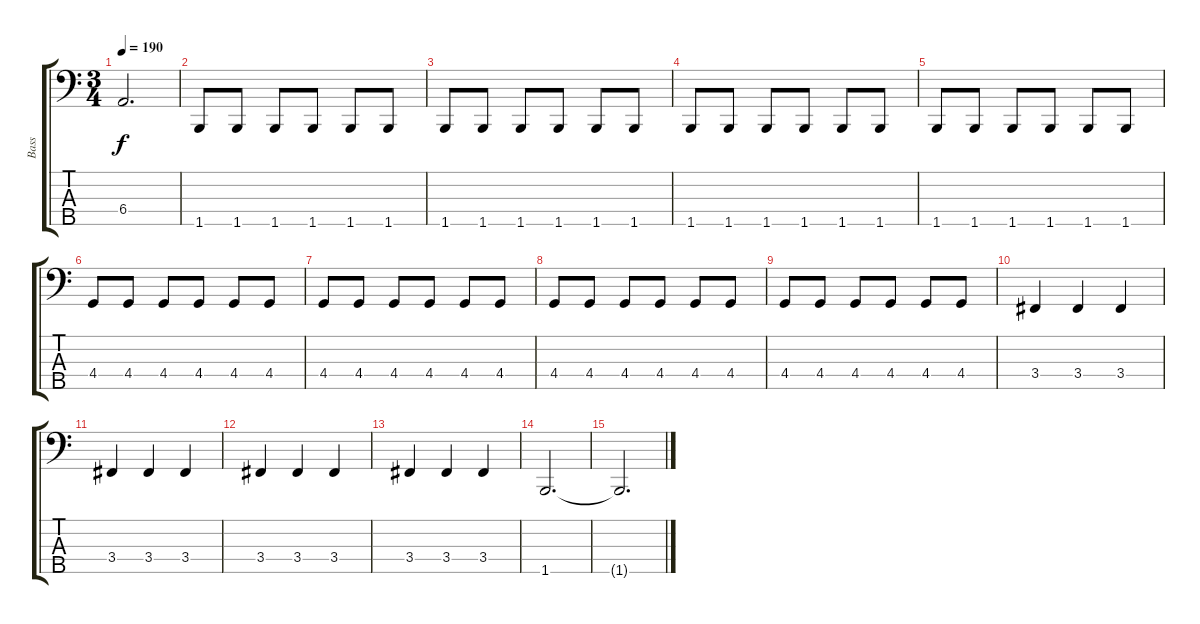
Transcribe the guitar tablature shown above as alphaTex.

\track ("Bass" "Bass") {instrument electricbasspick}
\staff {score tabs}
\tuning (Gb2 Db2 Ab1 Eb1 Bb0) {hide}
\ts (3 4)
\tempo 190
\clef f4
\ks c
6.4.2{d dy f} |
1.5.8 1.5.8 1.5.8 1.5.8 1.5.8 1.5.8 |
1.5.8 1.5.8 1.5.8 1.5.8 1.5.8 1.5.8 |
1.5.8 1.5.8 1.5.8 1.5.8 1.5.8 1.5.8 |
1.5.8 1.5.8 1.5.8 1.5.8 1.5.8 1.5.8 |
4.4.8 4.4.8 4.4.8 4.4.8 4.4.8 4.4.8 |
4.4.8 4.4.8 4.4.8 4.4.8 4.4.8 4.4.8 |
4.4.8 4.4.8 4.4.8 4.4.8 4.4.8 4.4.8 |
4.4.8 4.4.8 4.4.8 4.4.8 4.4.8 4.4.8 |
3.4.4 3.4.4 3.4.4 |
3.4.4 3.4.4 3.4.4 |
3.4.4 3.4.4 3.4.4 |
3.4.4 3.4.4 3.4.4 |
1.5.2{d} |
1.5{t}.2{d}
